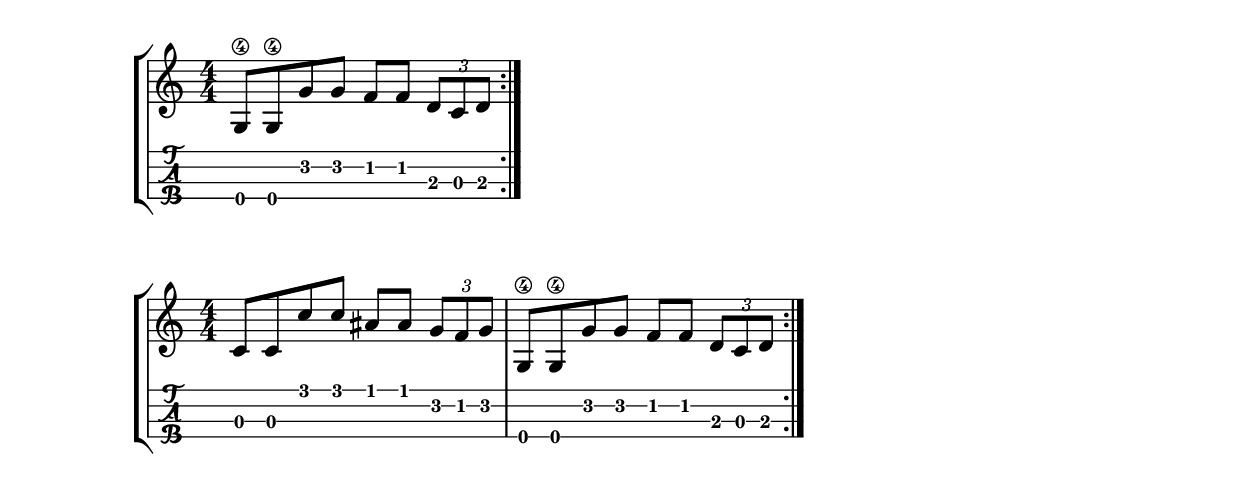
\version "2.18.2"

\layout{
	\context {
		\TabStaff
		stringTunings = #tenor-ukulele-tuning
	}
}

%--- Introducción de las notas ---%


uno = \relative c' {

\key c \major

\numericTimeSignature
\time 4/4
	g8\4 g\4 g' g f f \tuplet 3/2 { d c d}
	
	\bar ":|." 
}



dos = \relative c' {

\key c \major

\numericTimeSignature
\time 4/4
	c8 c c' c ais ais \tuplet 3/2 { g f g} | 
	g,8\4 g\4 g' g f f \tuplet 3/2 { d c d}
	\bar ":|." 
}

%--- Partitura ---%
\score {
	\new StaffGroup	
	<<
		\new Staff \uno
		\new TabStaff \uno
	>>
}

\score {
	\new StaffGroup	
	<<
		\new Staff \dos
		\new TabStaff \dos
	>>
}

